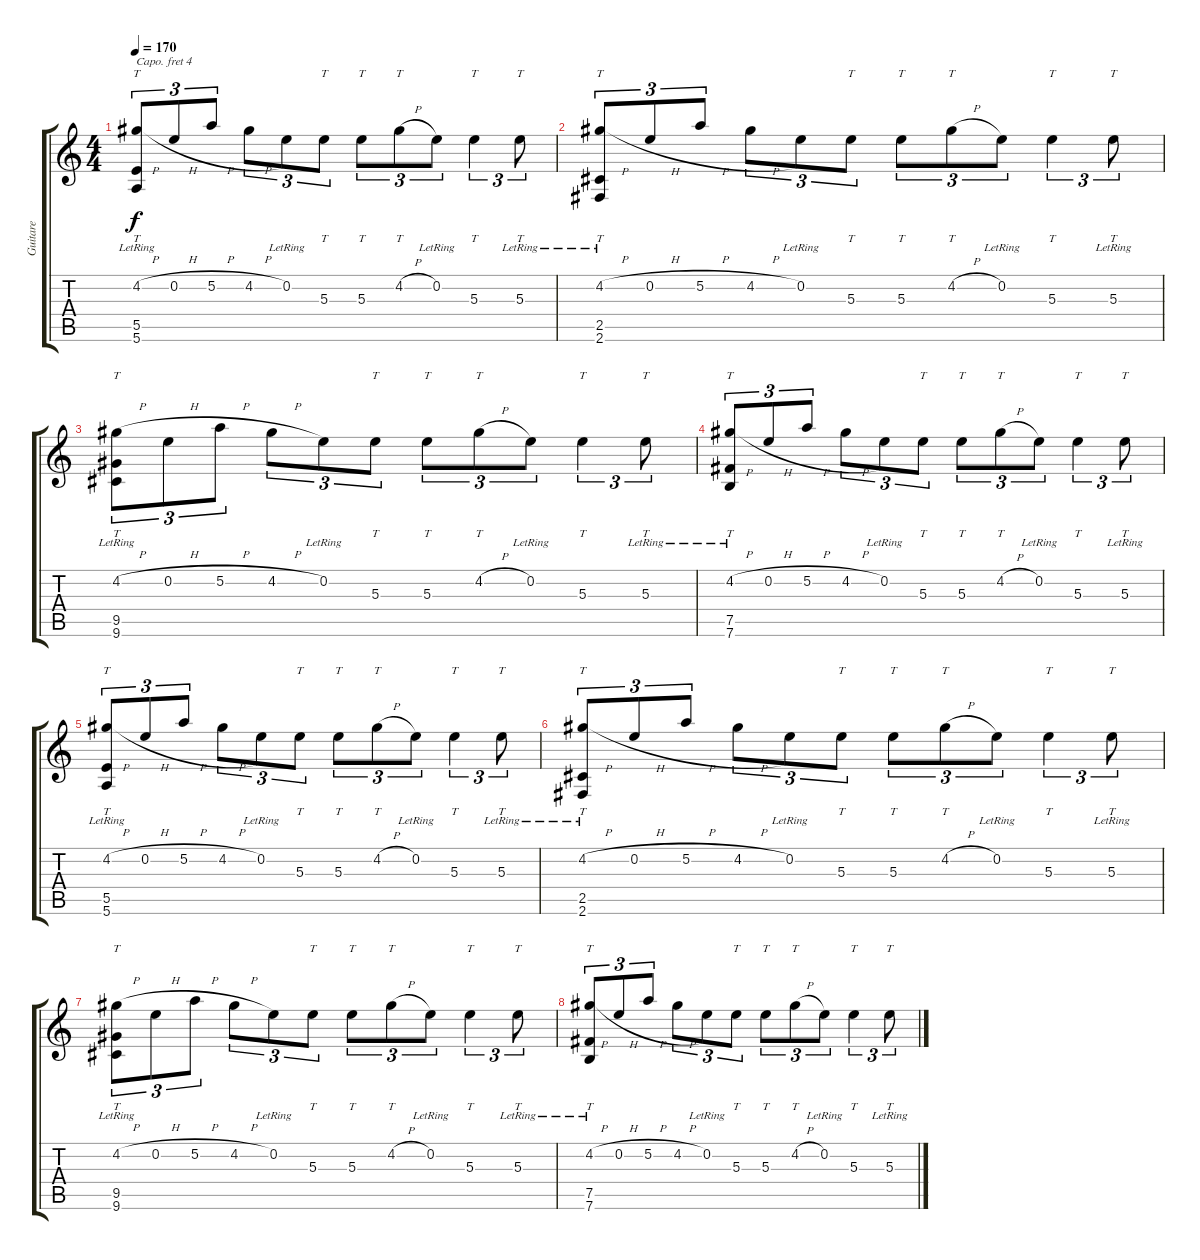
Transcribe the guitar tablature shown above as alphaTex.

\track ("Guitare" "Guitare") {instrument acousticguitarsteel}
\staff {score tabs}
\capo 4
\tuning (E4 C4 G3 C3 G2 C2) {hide}
\ts (4 4)
\tempo 170
\clef g2
\ks c
(4.2{h} 5.5{lr} 5.6{lr}).8{tt tu (3 2) dy f} 0.2{h}.8{tu (3 2)} 5.2{h}.8{tu (3 2)} 4.2{h}.8{tu (3 2)} 0.2{lr}.8{tu (3 2)} 5.3.8{tt tu (3 2)} 5.3.8{tt tu (3 2)} 4.2{h}.8{tt tu (3 2)} 0.2{lr}.8{tu (3 2)} 5.3.4{tt tu (3 2)} 5.3{lr}.8{tt tu (3 2)} |
(4.2{h} 2.5{lr} 2.6{lr}).8{tt tu (3 2)} 0.2{h}.8{tu (3 2)} 5.2{h}.8{tu (3 2)} 4.2{h}.8{tu (3 2)} 0.2{lr}.8{tu (3 2)} 5.3.8{tt tu (3 2)} 5.3.8{tt tu (3 2)} 4.2{h}.8{tt tu (3 2)} 0.2{lr}.8{tu (3 2)} 5.3.4{tt tu (3 2)} 5.3{lr}.8{tt tu (3 2)} |
(4.2{h} 9.5{lr} 9.6{lr}).8{tt tu (3 2)} 0.2{h}.8{tu (3 2)} 5.2{h}.8{tu (3 2)} 4.2{h}.8{tu (3 2)} 0.2{lr}.8{tu (3 2)} 5.3.8{tt tu (3 2)} 5.3.8{tt tu (3 2)} 4.2{h}.8{tt tu (3 2)} 0.2{lr}.8{tu (3 2)} 5.3.4{tt tu (3 2)} 5.3{lr}.8{tt tu (3 2)} |
(4.2{h} 7.5{lr} 7.6{lr}).8{tt tu (3 2)} 0.2{h}.8{tu (3 2)} 5.2{h}.8{tu (3 2)} 4.2{h}.8{tu (3 2)} 0.2{lr}.8{tu (3 2)} 5.3.8{tt tu (3 2)} 5.3.8{tt tu (3 2)} 4.2{h}.8{tt tu (3 2)} 0.2{lr}.8{tu (3 2)} 5.3.4{tt tu (3 2)} 5.3{lr}.8{tt tu (3 2)} |
(4.2{h} 5.5{lr} 5.6{lr}).8{tt tu (3 2)} 0.2{h}.8{tu (3 2)} 5.2{h}.8{tu (3 2)} 4.2{h}.8{tu (3 2)} 0.2{lr}.8{tu (3 2)} 5.3.8{tt tu (3 2)} 5.3.8{tt tu (3 2)} 4.2{h}.8{tt tu (3 2)} 0.2{lr}.8{tu (3 2)} 5.3.4{tt tu (3 2)} 5.3{lr}.8{tt tu (3 2)} |
(4.2{h} 2.5{lr} 2.6{lr}).8{tt tu (3 2)} 0.2{h}.8{tu (3 2)} 5.2{h}.8{tu (3 2)} 4.2{h}.8{tu (3 2)} 0.2{lr}.8{tu (3 2)} 5.3.8{tt tu (3 2)} 5.3.8{tt tu (3 2)} 4.2{h}.8{tt tu (3 2)} 0.2{lr}.8{tu (3 2)} 5.3.4{tt tu (3 2)} 5.3{lr}.8{tt tu (3 2)} |
(4.2{h} 9.5{lr} 9.6{lr}).8{tt tu (3 2)} 0.2{h}.8{tu (3 2)} 5.2{h}.8{tu (3 2)} 4.2{h}.8{tu (3 2)} 0.2{lr}.8{tu (3 2)} 5.3.8{tt tu (3 2)} 5.3.8{tt tu (3 2)} 4.2{h}.8{tt tu (3 2)} 0.2{lr}.8{tu (3 2)} 5.3.4{tt tu (3 2)} 5.3{lr}.8{tt tu (3 2)} |
(4.2{h} 7.5{lr} 7.6{lr}).8{tt tu (3 2)} 0.2{h}.8{tu (3 2)} 5.2{h}.8{tu (3 2)} 4.2{h}.8{tu (3 2)} 0.2{lr}.8{tu (3 2)} 5.3.8{tt tu (3 2)} 5.3.8{tt tu (3 2)} 4.2{h}.8{tt tu (3 2)} 0.2{lr}.8{tu (3 2)} 5.3.4{tt tu (3 2)} 5.3{lr}.8{tt tu (3 2)}
